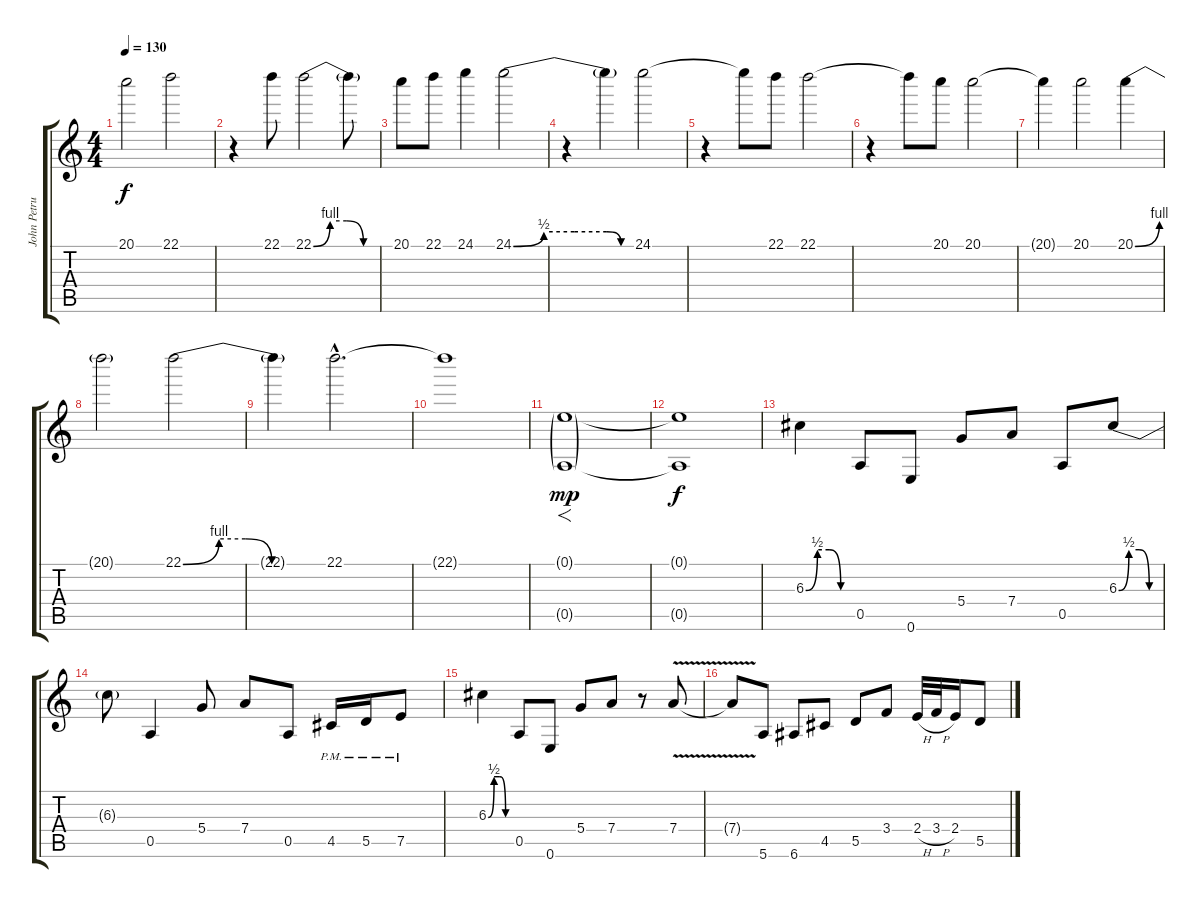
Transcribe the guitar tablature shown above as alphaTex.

\track ("John Petrucci" "John Petru") {instrument distortionguitar}
\staff {score tabs}
\tuning (E4 B3 G3 D3 A2 E2) {hide}
\ts (4 4)
\tempo 130
\clef g2
\ks c
20.1.2{dy f} 22.1.2 |
r.4 22.1.8 22.1{be (custom 0 0 15 4 30 4 45 0 60 0)}.2 22.1{t}.8 |
20.1.8 22.1.8 24.1.4 24.1{be (custom 0 0 15 2 30 2 46 2 53 0 60 0)}.2 |
r.4 24.1{t}.4 24.1.2 |
r.4 24.1{t}.8 22.1.8 22.1.2 |
r.4 22.1{t}.8 20.1.8 20.1.2 |
20.1{t}.4 20.1.2 20.1{be (bend 0 0 60 4)}.4 |
20.1{t}.2 22.1{be (custom 0 0 15 4 26 4 37 0 45 0 60 0)}.2 |
22.1{t}.4 22.1{hac}.2{d volume 7} |
22.1{t}.1 |
(0.1{g} 0.5{g}).1{f dy mp volume 13} |
(0.1{t} 0.5{t}).1{dy f} |
6.3{be (custom 0 0 15 2 30 2 45 0 60 0)}.4{balance 1} 0.5.8 0.6.8 5.4.8 7.4.8 0.5.8 6.3{be (custom 0 0 15 2 30 2 45 0 60 0)}.8 |
6.3{t}.8 0.5.4 5.4.8 7.4.8 0.5.8 4.5{pm}.16 5.5{pm}.16 7.5{pm}.8 |
6.3{be (custom 0 0 15 2 30 2 45 0 60 0)}.4 0.5.8 0.6.8 5.4.8 7.4.8 r.8 7.4{v}.8 |
7.4{t}.8 5.6.8 6.6.8 4.5.8 5.5.8 3.4.8 2.4{h}.32 3.4{h}.32 2.4.16 5.5.8
